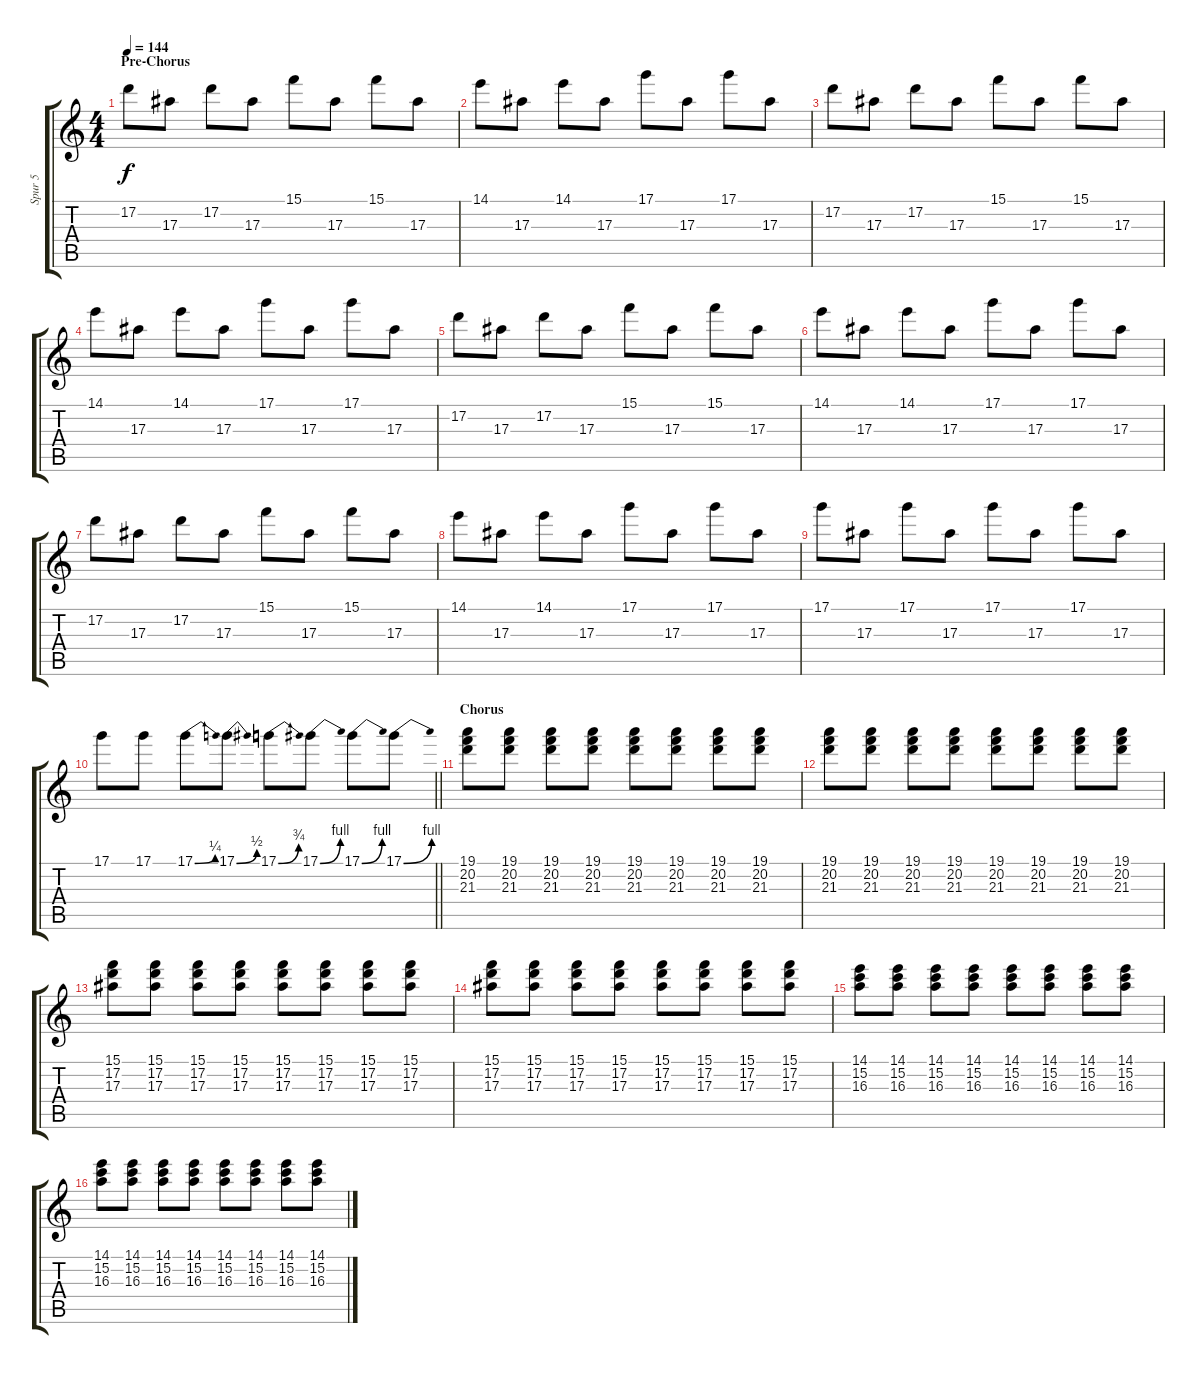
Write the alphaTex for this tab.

\track ("Spur 5" "Spur 5") {instrument distortionguitar}
\staff {score tabs}
\tuning (D4 A3 F3 C3 G2 C2) {hide}
\ts (4 4)
\section ("" "Pre-Chorus")
\tempo 144
\clef g2
\ks c
17.2.8{dy f} 17.3.8 17.2.8 17.3.8 15.1.8 17.3.8 15.1.8 17.3.8 |
14.1.8 17.3.8 14.1.8 17.3.8 17.1.8 17.3.8 17.1.8 17.3.8 |
17.2.8 17.3.8 17.2.8 17.3.8 15.1.8 17.3.8 15.1.8 17.3.8 |
14.1.8 17.3.8 14.1.8 17.3.8 17.1.8 17.3.8 17.1.8 17.3.8 |
17.2.8 17.3.8 17.2.8 17.3.8 15.1.8 17.3.8 15.1.8 17.3.8 |
14.1.8 17.3.8 14.1.8 17.3.8 17.1.8 17.3.8 17.1.8 17.3.8 |
17.2.8 17.3.8 17.2.8 17.3.8 15.1.8 17.3.8 15.1.8 17.3.8 |
14.1.8 17.3.8 14.1.8 17.3.8 17.1.8 17.3.8 17.1.8 17.3.8 |
17.1.8 17.3.8 17.1.8 17.3.8 17.1.8 17.3.8 17.1.8 17.3.8 |
\barLineRight lightlight
17.1.8 17.1.8 17.1{be (bend 0 0 60 1)}.8 17.1{be (bend 0 0 60 2)}.8 17.1{be (bend 0 0 60 3)}.8 17.1{be (bend 0 0 60 4)}.8 17.1{be (bend 0 0 60 4)}.8 17.1{be (bend 0 0 60 4)}.8 |
\section ("" "Chorus")
(19.1 20.2 21.3).8 (19.1 20.2 21.3).8 (19.1 20.2 21.3).8 (19.1 20.2 21.3).8 (19.1 20.2 21.3).8 (19.1 20.2 21.3).8 (19.1 20.2 21.3).8 (19.1 20.2 21.3).8 |
(19.1 20.2 21.3).8 (19.1 20.2 21.3).8 (19.1 20.2 21.3).8 (19.1 20.2 21.3).8 (19.1 20.2 21.3).8 (19.1 20.2 21.3).8 (19.1 20.2 21.3).8 (19.1 20.2 21.3).8 |
(15.1 17.2 17.3).8 (15.1 17.2 17.3).8 (15.1 17.2 17.3).8 (15.1 17.2 17.3).8 (15.1 17.2 17.3).8 (15.1 17.2 17.3).8 (15.1 17.2 17.3).8 (15.1 17.2 17.3).8 |
(15.1 17.2 17.3).8 (15.1 17.2 17.3).8 (15.1 17.2 17.3).8 (15.1 17.2 17.3).8 (15.1 17.2 17.3).8 (15.1 17.2 17.3).8 (15.1 17.2 17.3).8 (15.1 17.2 17.3).8 |
(14.1 15.2 16.3).8 (14.1 15.2 16.3).8 (14.1 15.2 16.3).8 (14.1 15.2 16.3).8 (14.1 15.2 16.3).8 (14.1 15.2 16.3).8 (14.1 15.2 16.3).8 (14.1 15.2 16.3).8 |
(14.1 15.2 16.3).8 (14.1 15.2 16.3).8 (14.1 15.2 16.3).8 (14.1 15.2 16.3).8 (14.1 15.2 16.3).8 (14.1 15.2 16.3).8 (14.1 15.2 16.3).8 (14.1 15.2 16.3).8
